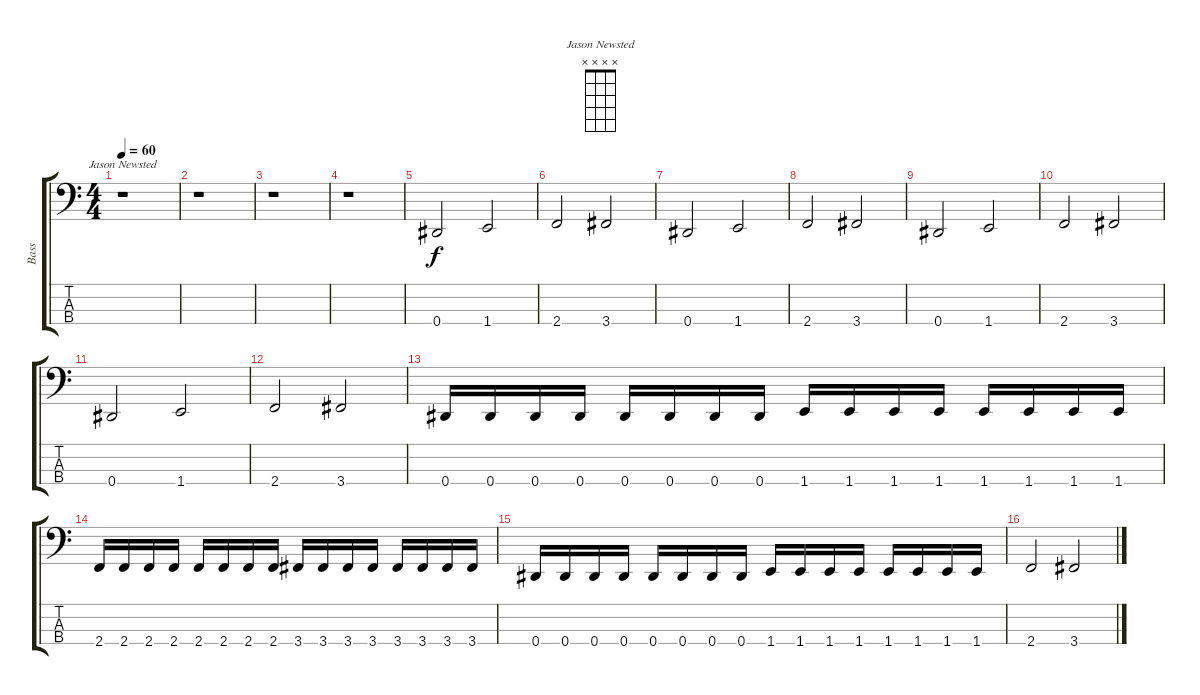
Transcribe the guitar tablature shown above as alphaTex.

\track ("Bass" "Bass") {instrument fretlessbass}
\staff {score tabs}
\tuning (Gb2 Db2 Ab1 Eb1) {hide}
\chord ("Jason Newsted" x x x x) {firstfret 0}
\ts (4 4)
\tempo 60
\clef f4
\ks c
r.1{ch "Jason Newsted" dy f instrument fretlessbass} |
r.1 |
r.1 |
r.1 |
0.4.2 1.4.2 |
2.4.2 3.4.2 |
0.4.2 1.4.2 |
2.4.2 3.4.2 |
0.4.2 1.4.2 |
2.4.2 3.4.2 |
0.4.2 1.4.2 |
2.4.2 3.4.2 |
0.4.16 0.4.16 0.4.16 0.4.16 0.4.16 0.4.16 0.4.16 0.4.16 1.4.16 1.4.16 1.4.16 1.4.16 1.4.16 1.4.16 1.4.16 1.4.16 |
2.4.16 2.4.16 2.4.16 2.4.16 2.4.16 2.4.16 2.4.16 2.4.16 3.4.16 3.4.16 3.4.16 3.4.16 3.4.16 3.4.16 3.4.16 3.4.16 |
0.4.16 0.4.16 0.4.16 0.4.16 0.4.16 0.4.16 0.4.16 0.4.16 1.4.16 1.4.16 1.4.16 1.4.16 1.4.16 1.4.16 1.4.16 1.4.16 |
2.4.2 3.4.2
